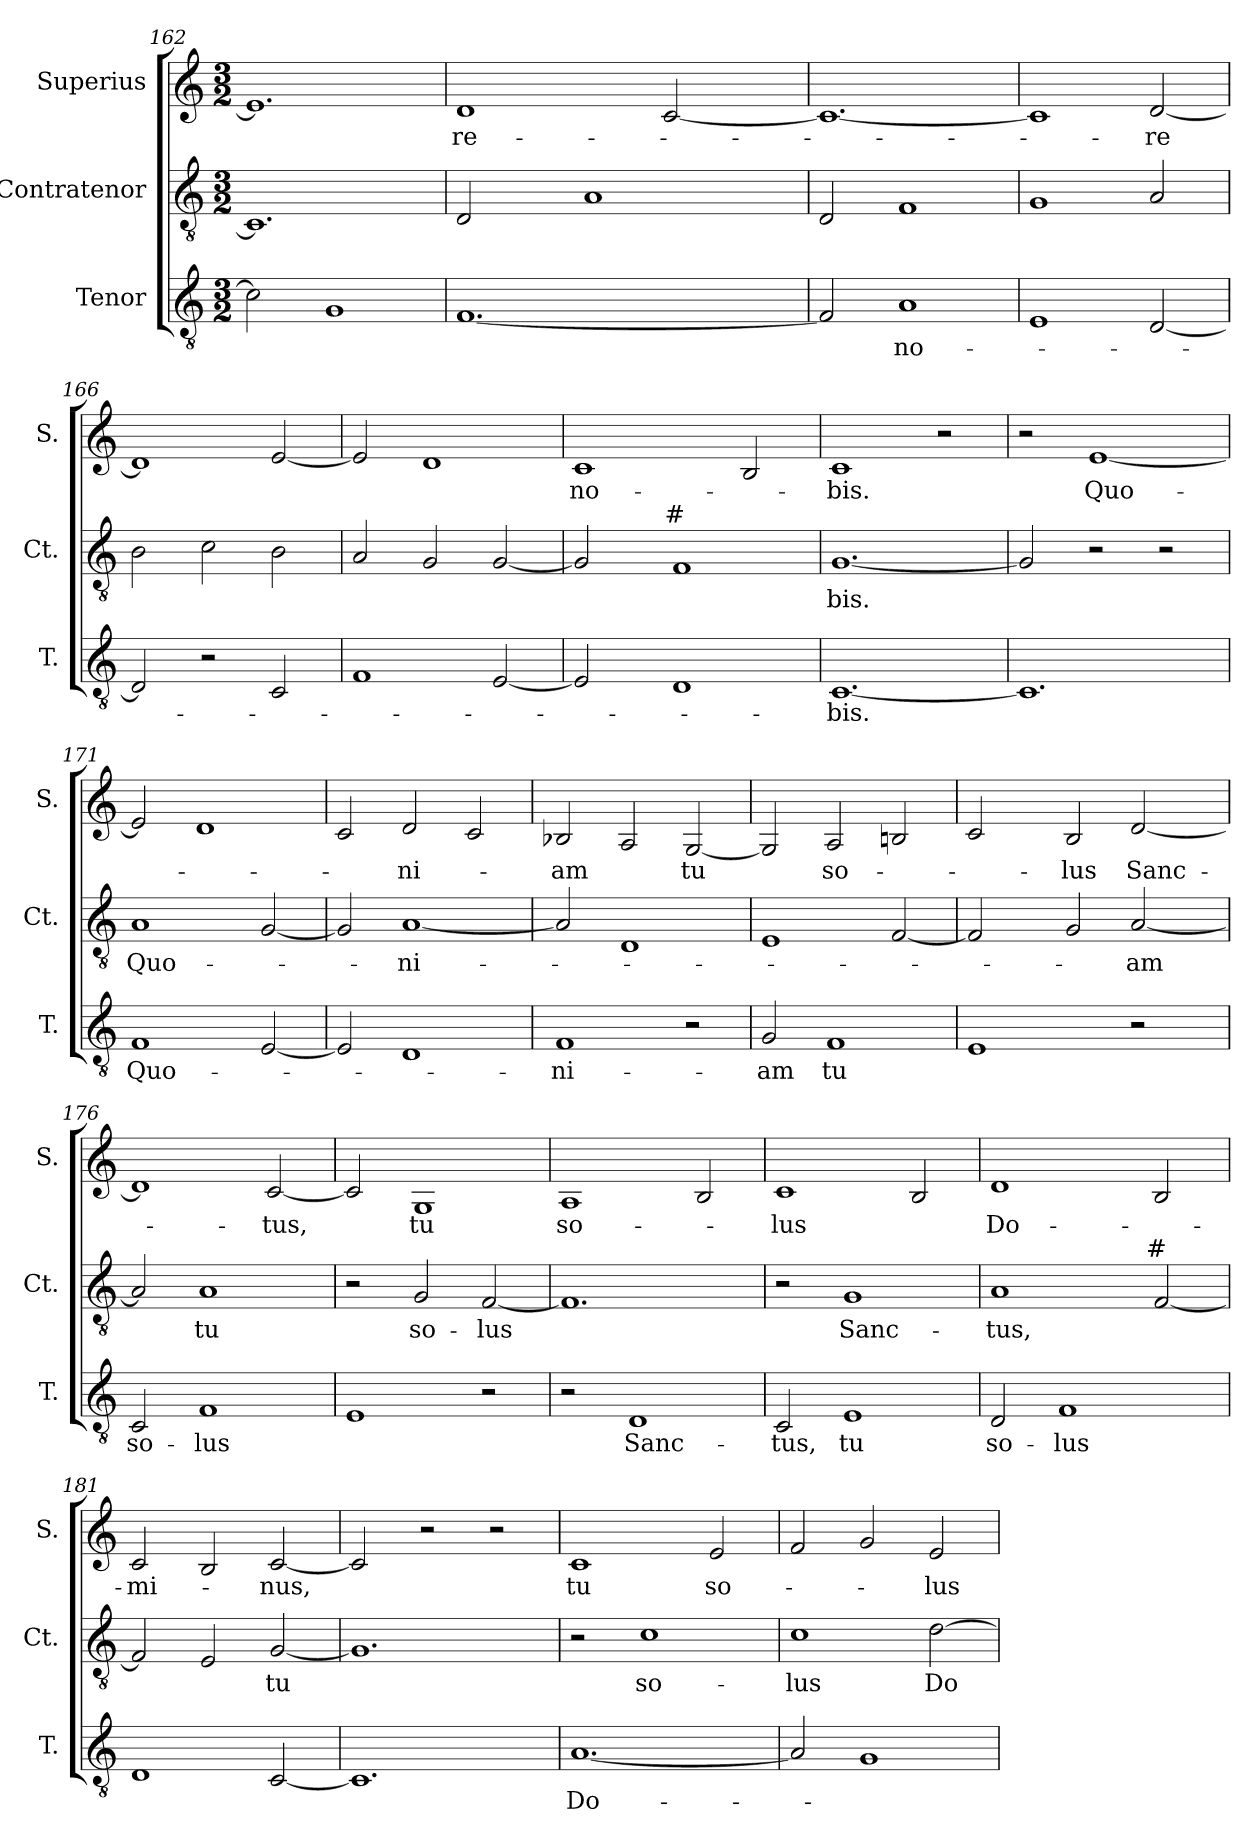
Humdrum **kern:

**kern	**text	**kern	**text	**kern	**text
*part3	*part3	*part2	*part2	*part1	*part1
*staff3	*staff3	*staff2	*staff2	*staff1	*staff1
*I"Tenor	*	*I"Contratenor	*	*I"Superius	*
*I'T.	*	*I'Ct.	*	*I'S.	*
*clefGv2	*	*clefGv2	*	*clefG2	*
*M3/2	*	*M3/2	*	*M3/2	*
=162	=162	=162	=162	=162	=162
2c\]	.	1.C]	.	1.e]	.
1G	.	.	.	.	.
!!LO:LB:g=z
=163	=163	=163	=163	=163	=163
!	!	!	!	!	!LO:LY:b:cj
*^	*	*^	*	*	*
[<1.F	32.ryy	.	2D/	4ryy	.	1d	-re-
.	1ryy	.	.	.	.	.	.
.	.	.	.	32ryy	.	.	.
.	.	.	.	1ryy	.	.	.
.	.	.	1A	.	.	.	.
.	.	.	.	.	.	[<2c/	.
.	4ryy	.	.	.	.	.	.
.	.	.	.	8..ryy	.	.	.
.	8ryy	.	.	.	.	.	.
.	16ryy	.	.	.	.	.	.
.	64ryy	.	.	.	.	.	.
*v	*v	*	*	*	*	*	*
*	*	*v	*v	*	*	*
=164	=164	=164	=164	=164	=164
2F/]	.	2D/	.	1.c_<	.
!	!LO:LY:b:cj	!	!	!	!
1A	no-	1F	.	.	.
=165	=165	=165	=165	=165	=165
1E	.	1G	.	1c]	.
!	!	!	!	!	!LO:LY:b:cj
[<2D/	.	2A/	.	[<2d/	-re
=166	=166	=166	=166	=166	=166
2D/]	.	2B\	.	1d]	.
2r	.	2c\	.	.	.
2C/	.	2B\	.	[<2e/	.
=167	=167	=167	=167	=167	=167
1F	.	2A/	.	2e/]	.
.	.	2G/	.	1d	.
[<2E/	.	[<2G/	.	.	.
=168	=168	=168	=168	=168	=168
!	!	!	!	!	!LO:LY:b:cj
*	*	*^	*	*	*
2E/]	.	2G/]	4ryy	.	1c	no-
.	.	.	8...ryy	.	.	.
!	!	!	!LO:TX:a:t=#	!	!	!
.	.	.	1ryy	.	.	.
1D	.	1F	.	.	.	.
.	.	.	.	.	2B/	.
.	.	.	64ryy	.	.	.
!!LO:LB:g=z
=169	=169	=169	=169	=169	=169	=169
!	!LO:LY:b:cj	!	!	!LO:LY:b:cj	!	!LO:LY:b:cj
*	*	*v	*v	*	*	*
[<1.C	-bis.	[<1.G	-bis.	1c	-bis.
.	.	.	.	2r	.
=170	=170	=170	=170	=170	=170
1.C]	.	2G/]	.	2r	.
!	!	!	!	!	!LO:LY:b
.	.	2r	.	[<1e	Quo-
.	.	2r	.	.	.
=171	=171	=171	=171	=171	=171
!	!LO:LY:b	!	!LO:LY:b	!	!
1F	Quo-	1A	Quo-	2e/]	.
.	.	.	.	1d	.
[<2E/	.	[<2G/	.	.	.
=172	=172	=172	=172	=172	=172
2E/]	.	2G/]	.	2c/	.
!	!	!	!LO:LY:b:cj	!	!LO:LY:b:cj
1D	.	[<1A	-ni-	2d/	-ni-
.	.	.	.	2c/	.
=173	=173	=173	=173	=173	=173
!	!LO:LY:b:cj	!	!	!	!LO:LY:b
1F	-ni-	2A/]	.	2B-X/	-am
.	.	1D	.	2A/	.
!	!	!	!	!	!LO:LY:b:cj
2r	.	.	.	[<2G/	tu
=174	=174	=174	=174	=174	=174
!	!LO:LY:b:cj	!	!	!	!
2G/	-am	1E	.	2G/]	.
!	!LO:LY:b:cj	!	!	!	!LO:LY:b:cj
1F	tu	.	.	2A/	so-
.	.	[>2F/	.	2Bn/	.
!!LO:PB:g=z
=175	=175	=175	=175	=175	=175
*	*	*^	*	*^	*
1E	.	2F/]	4.ryy	.	2c/	8ryy	.
.	.	.	.	.	.	1ryy	.
.	.	.	1ryy	.	.	.	.
!	!	!	!	!	!	!	!LO:LY:b:cj
.	.	2G/	.	.	2B/	.	-lus
!	!	!	!	!LO:LY:b	!	!	!LO:LY:b
2r	.	[<2A/	.	-am	[<2d/	.	Sanc-
.	.	.	.	.	.	4.ryy	.
.	.	.	8ryy	.	.	.	.
=176	=176	=176	=176	=176	=176	=176	=176
!	!LO:LY:b:cj	!	!	!	!	!	!
*	*	*v	*v	*	*	*	*
*	*	*	*	*v	*v	*
2C/	so-	2A/]	.	1d]	.
!	!LO:LY:b:cj	!	!LO:LY:b:cj	!	!
1F	-lus	1A	tu	.	.
!	!	!	!	!	!LO:LY:b
.	.	.	.	[<2c/	-tus,
=177	=177	=177	=177	=177	=177
1E	.	2r	.	2c/]	.
!	!	!	!LO:LY:b:cj	!	!LO:LY:b:cj
.	.	2G/	so-	1G	tu
!	!	!	!LO:LY:b	!	!
2r	.	[<2F/	-lus	.	.
=178	=178	=178	=178	=178	=178
!	!	!	!	!	!LO:LY:b:cj
2r	.	1.F]	.	1A	so-
!	!LO:LY:b:cj	!	!	!	!
1D	Sanc-	.	.	.	.
.	.	.	.	2B/	.
=179	=179	=179	=179	=179	=179
!	!LO:LY:b:cj	!	!	!	!LO:LY:b:cj
2C/	-tus,	2r	.	1c	-lus
!	!LO:LY:b:cj	!	!LO:LY:b:cj	!	!
1E	tu	1G	Sanc-	.	.
.	.	.	.	2B/	.
=180	=180	=180	=180	=180	=180
!	!LO:LY:b:cj	!	!LO:LY:b	!	!LO:LY:b:cj
*	*	*^	*	*	*
2D/	so-	1A	2ryy	-tus,	1d	Do-
!	!LO:LY:b:cj	!	!	!	!	!
1F	-lus	.	4ryy	.	.	.
.	.	.	8...ryy	.	.	.
!	!	!	!LO:TX:a:t=#	!	!	!
.	.	.	2ryy	.	.	.
.	.	[>2F/	.	.	2B/	.
.	.	.	64ryy	.	.	.
!!LO:LB:g=z
=181	=181	=181	=181	=181	=181	=181
!	!	!LO:TX:a:t=#	!	!	!	!
!	!	!	!	!	!	!LO:LY:b
*	*	*v	*v	*	*	*
1D	.	2F/]	.	2c/	-mi-
.	.	2E/	.	2B/	.
!	!	!	!LO:LY:b:cj	!	!LO:LY:b
[<2C/	.	[<2G/	tu	[<2c/	-nus,
=182	=182	=182	=182	=182	=182
1.C]	.	1.G]	.	2c/]	.
.	.	.	.	2r	.
.	.	.	.	2r	.
=183	=183	=183	=183	=183	=183
!	!LO:LY:b:cj	!	!	!	!LO:LY:b:cj
[<1.A	Do-	2r	.	1c	tu
!	!	!	!LO:LY:b:cj	!	!
.	.	1c	so-	.	.
!	!	!	!	!	!LO:LY:b:cj
.	.	.	.	2e/	so-
=184	=184	=184	=184	=184	=184
!	!	!	!LO:LY:b:cj	!	!
2A/]	.	1c	-lus	2f/	.
1G	.	.	.	2g/	.
!	!	!	!LO:LY:b	!	!LO:LY:b:cj
.	.	[>2d\	Do-	2e/	-lus
=	=	=	=	=	=
*-	*-	*-	*-	*-	*-
